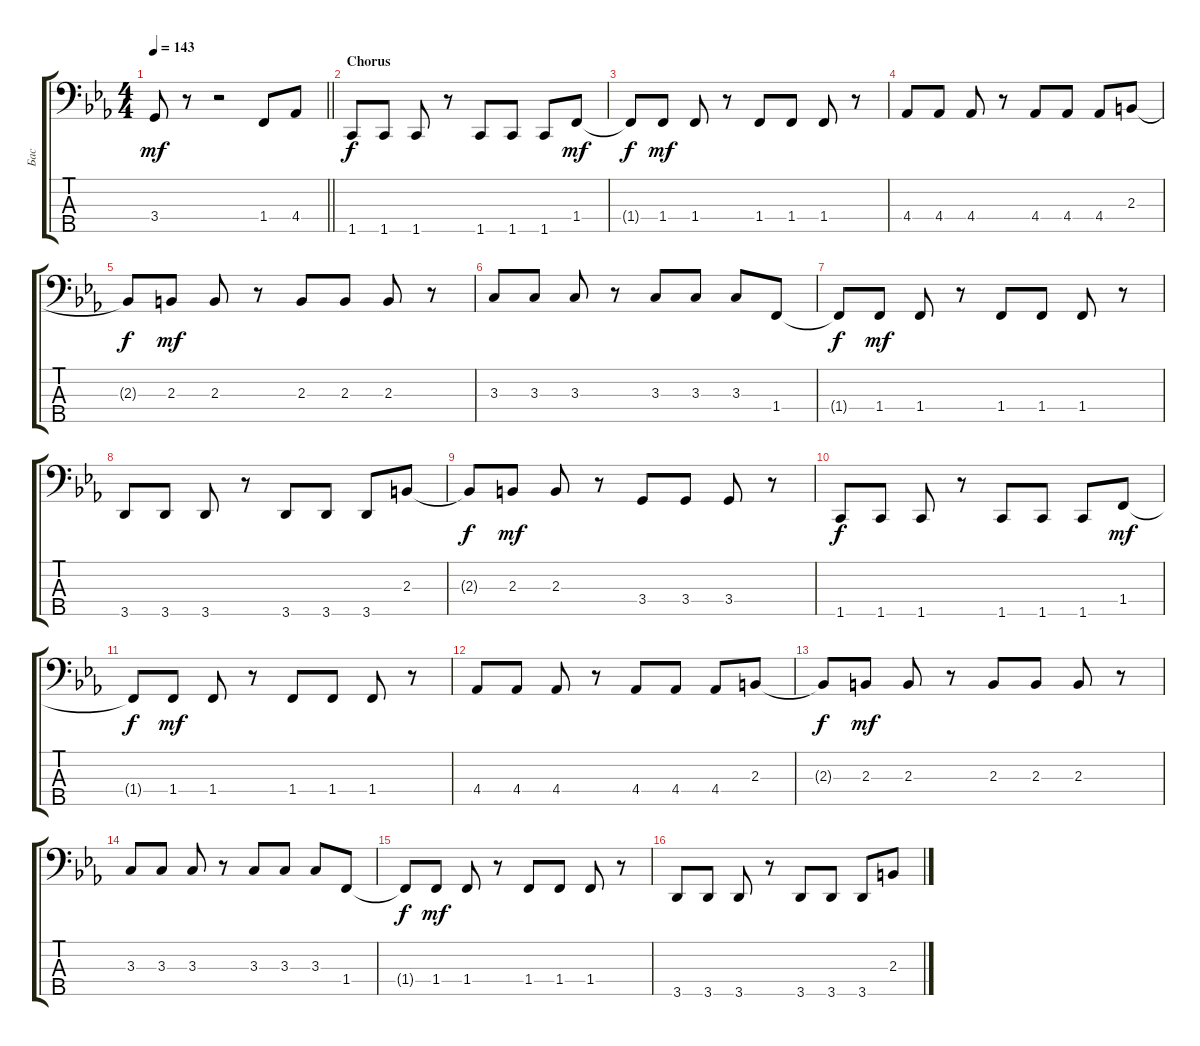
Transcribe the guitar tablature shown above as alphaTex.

\track ("Бас" "Бас") {instrument electricbassfinger}
\staff {score tabs}
\tuning (G2 D2 A1 E1 B0) {hide}
\ts (4 4)
\tempo 143
\clef f4
\barLineRight lightlight
\ks cminor
3.4.8{dy mf} r.8 r.2 1.4.8 4.4.8 |
\section ("" "Chorus")
1.5.8{dy f} 1.5.8 1.5.8 r.8 1.5.8 1.5.8 1.5.8 1.4.8{dy mf} |
1.4{t}.8{dy f} 1.4.8{dy mf} 1.4.8 r.8 1.4.8 1.4.8 1.4.8 r.8 |
4.4.8 4.4.8 4.4.8 r.8 4.4.8 4.4.8 4.4.8 2.3.8 |
2.3{t}.8{dy f} 2.3.8{dy mf} 2.3.8 r.8 2.3.8 2.3.8 2.3.8 r.8 |
3.3.8 3.3.8 3.3.8 r.8 3.3.8 3.3.8 3.3.8 1.4.8 |
1.4{t}.8{dy f} 1.4.8{dy mf} 1.4.8 r.8 1.4.8 1.4.8 1.4.8 r.8 |
3.5.8 3.5.8 3.5.8 r.8 3.5.8 3.5.8 3.5.8 2.3.8 |
2.3{t}.8{dy f} 2.3.8{dy mf} 2.3.8 r.8 3.4.8 3.4.8 3.4.8 r.8 |
1.5.8{dy f} 1.5.8 1.5.8 r.8 1.5.8 1.5.8 1.5.8 1.4.8{dy mf} |
1.4{t}.8{dy f} 1.4.8{dy mf} 1.4.8 r.8 1.4.8 1.4.8 1.4.8 r.8 |
4.4.8 4.4.8 4.4.8 r.8 4.4.8 4.4.8 4.4.8 2.3.8 |
2.3{t}.8{dy f} 2.3.8{dy mf} 2.3.8 r.8 2.3.8 2.3.8 2.3.8 r.8 |
3.3.8 3.3.8 3.3.8 r.8 3.3.8 3.3.8 3.3.8 1.4.8 |
1.4{t}.8{dy f} 1.4.8{dy mf} 1.4.8 r.8 1.4.8 1.4.8 1.4.8 r.8 |
3.5.8 3.5.8 3.5.8 r.8 3.5.8 3.5.8 3.5.8 2.3.8
